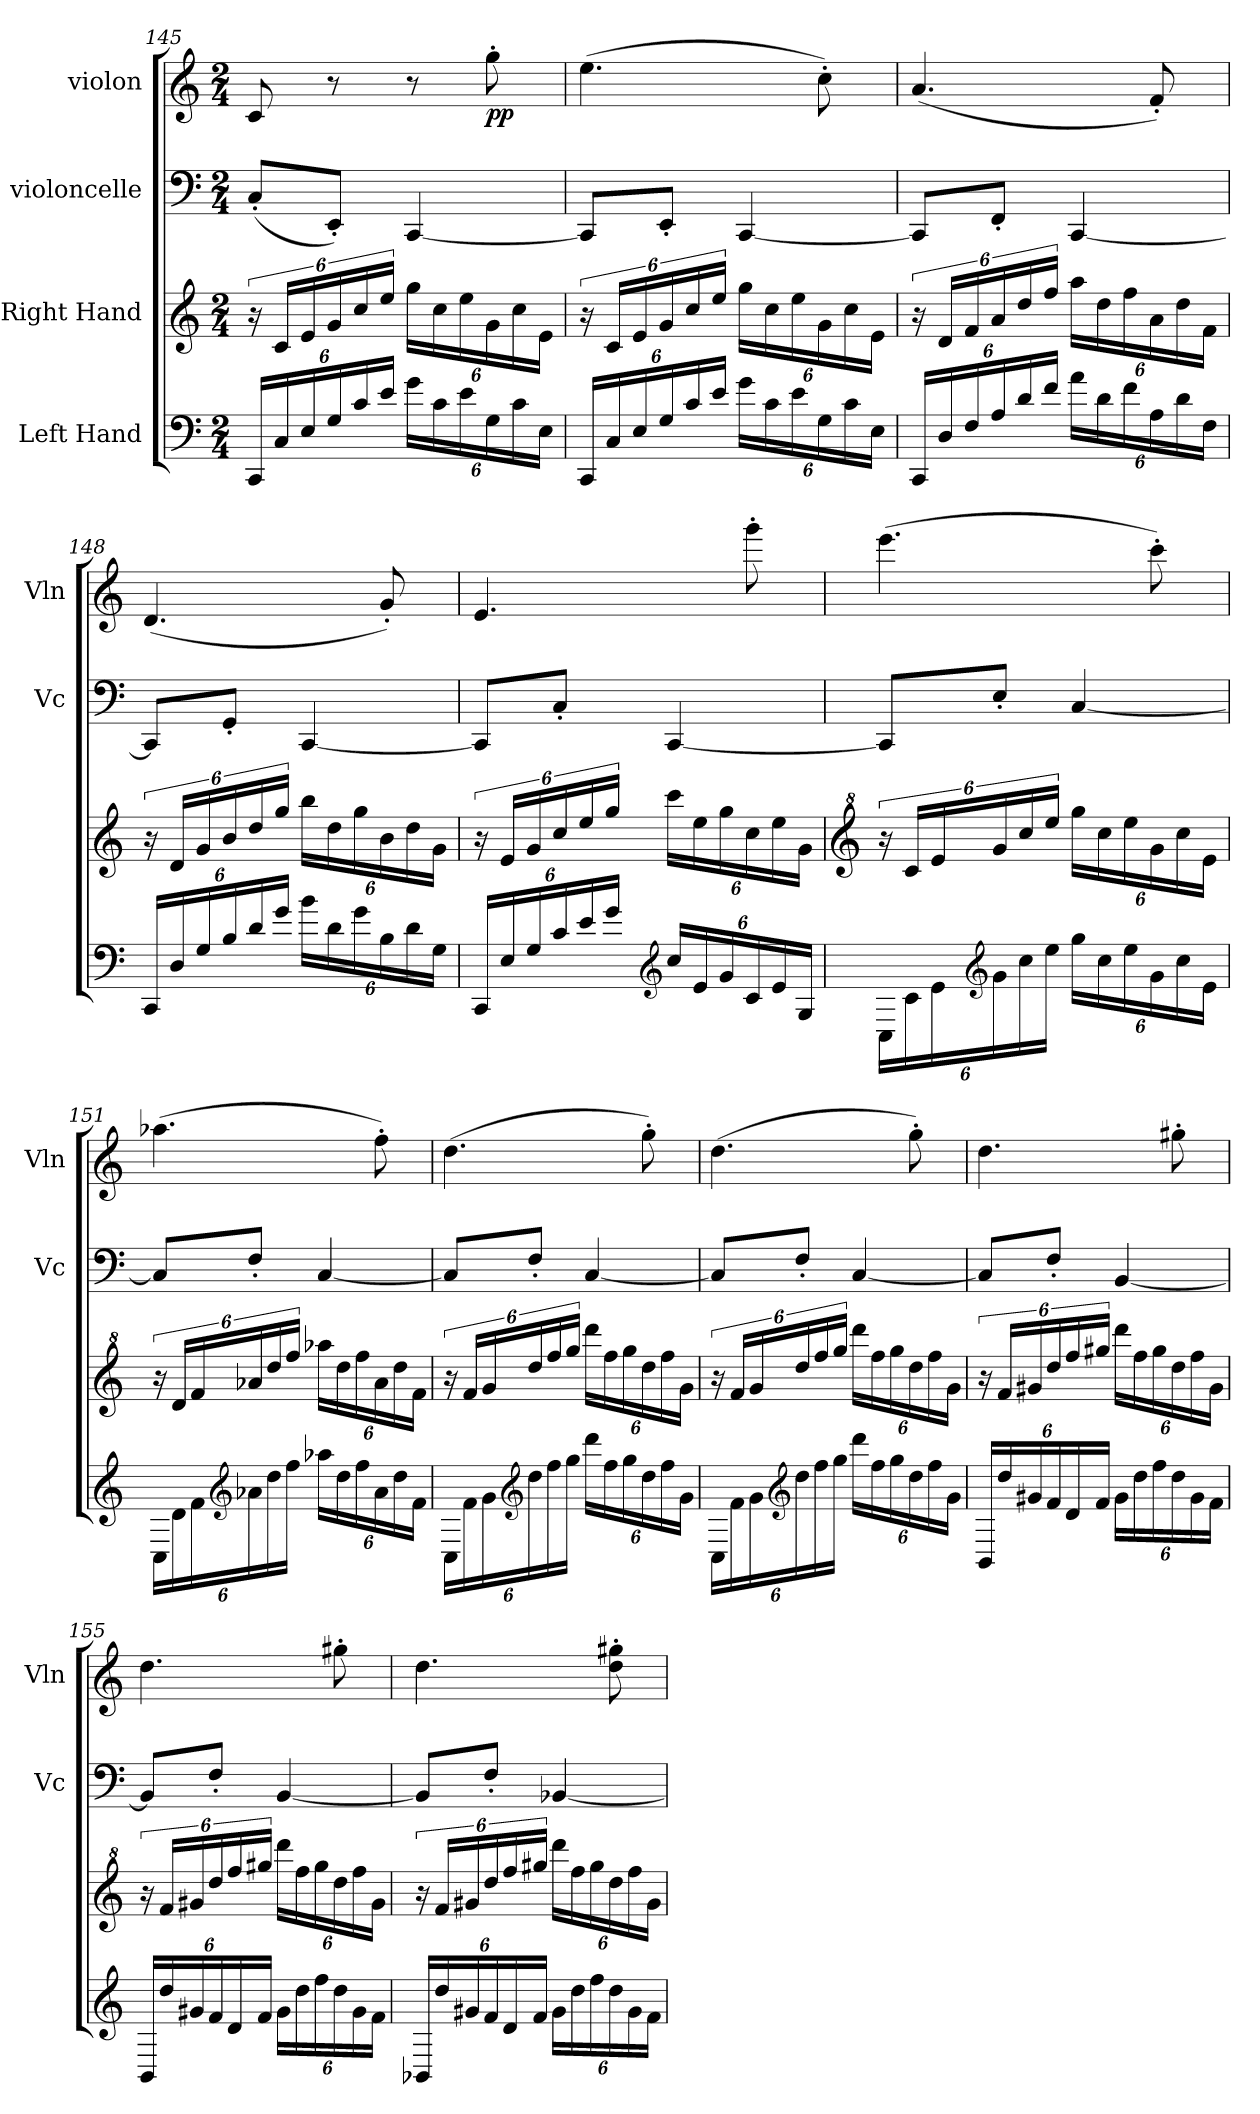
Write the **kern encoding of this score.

**kern	**kern	**kern	**kern	**dynam
*part4	*part3	*part2	*part1	*part1
*staff4	*staff3	*staff2	*staff1	*staff1
*I"Left Hand	*I"Right Hand	*I"violoncelle	*I"violon	*
*	*	*I'Vc	*I'Vln	*
*clefF4	*clefG2	*clefF4	*clefG2	*
*k[]	*k[]	*k[]	*k[]	*
*M2/4	*M2/4	*M2/4	*M2/4	*
*Xbrackettup	*	*	*	*
=145	=145	=145	=145	=145
24CC/LL	24r	(<8C'/L	8c/	.
24C/	24c/LL	.	.	.
24E/	24e/	.	.	.
*	*Xbrackettup	*	*	*
24G/	24g/	8EE'/J)	8r	.
24c/	24cc/	.	.	.
24e/JJ	24ee/JJ	.	.	.
24g\LL	24gg\LL	[4CC/	8r	.
24c\	24cc\	.	.	.
24e\	24ee\	.	.	.
!	!	!	!	!LO:DY:b
24G\	24g\	.	8gg'\	pp
24c\	24cc\	.	.	.
24E\JJ	24e\JJ	.	.	.
=146	=146	=146	=146	=146
*	*brackettup	*	*	*
24CC/LL	24r	8CC/L]	(>4.ee\	.
24C/	24c/LL	.	.	.
24E/	24e/	.	.	.
*	*Xbrackettup	*	*	*
24G/	24g/	8EE'/J	.	.
24c/	24cc/	.	.	.
24e/JJ	24ee/JJ	.	.	.
24g\LL	24gg\LL	[4CC/	.	.
24c\	24cc\	.	.	.
24e\	24ee\	.	.	.
24G\	24g\	.	8cc'\)	.
24c\	24cc\	.	.	.
24E\JJ	24e\JJ	.	.	.
!!LO:PB:g=z
=147	=147	=147	=147	=147
*	*brackettup	*	*	*
24CC/LL	24r	8CC/L]	(<4.a/	.
24D/	24d/LL	.	.	.
24F/	24f/	.	.	.
*	*Xbrackettup	*	*	*
24A/	24a/	8FF'/J	.	.
24d/	24dd/	.	.	.
24f/JJ	24ff/JJ	.	.	.
24a\LL	24aa\LL	[4CC/	.	.
24d\	24dd\	.	.	.
24f\	24ff\	.	.	.
24A\	24a\	.	8f'/)	.
24d\	24dd\	.	.	.
24F\JJ	24f\JJ	.	.	.
=148	=148	=148	=148	=148
*	*brackettup	*	*	*
24CC/LL	24r	8CC/L]	(<4.d/	.
24D/	24d/LL	.	.	.
24G/	24g/	.	.	.
*	*Xbrackettup	*	*	*
24B/	24b/	8GG'/J	.	.
24d/	24dd/	.	.	.
24g/JJ	24gg/JJ	.	.	.
24b\LL	24bb\LL	[4CC/	.	.
24d\	24dd\	.	.	.
24g\	24gg\	.	.	.
24B\	24b\	.	8g'/)	.
24d\	24dd\	.	.	.
24G\JJ	24g\JJ	.	.	.
=149	=149	=149	=149	=149
*	*brackettup	*	*	*
24CC/LL	24r	8CC/L]	4.e/	.
24E/	24e/LL	.	.	.
24G/	24g/	.	.	.
*	*Xbrackettup	*	*	*
24c/	24cc/	8C'/J	.	.
24e/	24ee/	.	.	.
24g/JJ	24gg/JJ	.	.	.
*clefG2	*	*	*	*
24cc/LL	24ccc\LL	[4CC/	.	.
24e/	24ee\	.	.	.
24g/	24gg\	.	.	.
24c/	24cc\	.	8ggg'\	.
24e/	24ee\	.	.	.
24G/JJ	24g\JJ	.	.	.
!!LO:LB:g=z
=150	=150	=150	=150	=150
*	*clefG^2	*	*	*
*	*brackettup	*	*	*
24C\LL	24r	8CC/L]	(>4.eee\	.
24c\	24cc/LL	.	.	.
24e\	24ee/	.	.	.
*clefG2	*	*	*	*
*	*Xbrackettup	*	*	*
24g\	24gg/	8E'/J	.	.
24cc\	24ccc/	.	.	.
24ee\JJ	24eee/JJ	.	.	.
24gg\LL	24ggg\LL	[4C/	.	.
24cc\	24ccc\	.	.	.
24ee\	24eee\	.	.	.
24g\	24gg\	.	8ccc'\)	.
24cc\	24ccc\	.	.	.
24e\JJ	24ee\JJ	.	.	.
=151	=151	=151	=151	=151
*	*brackettup	*	*	*
24C\LL	24r	8C/L]	(>4.aa-X\	.
24d\	24dd/LL	.	.	.
24f\	24ff/	.	.	.
*clefG2	*	*	*	*
*	*Xbrackettup	*	*	*
24a-X\	24aa-X/	8F'/J	.	.
24dd\	24ddd/	.	.	.
24ff\JJ	24fff/JJ	.	.	.
24aa-X\LL	24aaa-X\LL	[4C/	.	.
24dd\	24ddd\	.	.	.
24ff\	24fff\	.	.	.
24a-\	24aa-\	.	8ff'\)	.
24dd\	24ddd\	.	.	.
24f\JJ	24ff\JJ	.	.	.
=152	=152	=152	=152	=152
*	*brackettup	*	*	*
24C\LL	24r	8C/L]	(>4.dd\	.
24f\	24ff/LL	.	.	.
24g\	24gg/	.	.	.
*clefG2	*	*	*	*
*	*Xbrackettup	*	*	*
24dd\	24ddd/	8F'/J	.	.
24ff\	24fff/	.	.	.
24gg\JJ	24ggg/JJ	.	.	.
24ddd\LL	24dddd\LL	[4C/	.	.
24ff\	24fff\	.	.	.
24gg\	24ggg\	.	.	.
24dd\	24ddd\	.	8gg'\)	.
24ff\	24fff\	.	.	.
24g\JJ	24gg\JJ	.	.	.
!!LO:LB:g=z
=153	=153	=153	=153	=153
*	*brackettup	*	*	*
24C\LL	24r	8C/L]	(>4.dd\	.
24f\	24ff/LL	.	.	.
24g\	24gg/	.	.	.
*clefG2	*	*	*	*
*	*Xbrackettup	*	*	*
24dd\	24ddd/	8F'/J	.	.
24ff\	24fff/	.	.	.
24gg\JJ	24ggg/JJ	.	.	.
24ddd\LL	24dddd\LL	[4C/	.	.
24ff\	24fff\	.	.	.
24gg\	24ggg\	.	.	.
24dd\	24ddd\	.	8gg'\)	.
24ff\	24fff\	.	.	.
24g\JJ	24gg\JJ	.	.	.
=154	=154	=154	=154	=154
*	*brackettup	*	*	*
24BB/LL	24r	8C/L]	4.dd\	.
24dd/	24ff/LL	.	.	.
24g#X/	24gg#X/	.	.	.
*	*Xbrackettup	*	*	*
24f/	24ddd/	8F'/J	.	.
24d/	24fff/	.	.	.
24f/JJ	24ggg#X/JJ	.	.	.
24g#\LL	24dddd\LL	[4BB/	.	.
24dd\	24fff\	.	.	.
24ff\	24ggg#\	.	.	.
24dd\	24ddd\	.	8gg#X'\	.
24g#\	24fff\	.	.	.
24f\JJ	24gg#\JJ	.	.	.
=155	=155	=155	=155	=155
*	*brackettup	*	*	*
24BB/LL	24r	8BB/L]	4.dd\	.
24dd/	24ff/LL	.	.	.
24g#X/	24gg#X/	.	.	.
*	*Xbrackettup	*	*	*
24f/	24ddd/	8F'/J	.	.
24d/	24fff/	.	.	.
24f/JJ	24ggg#X/JJ	.	.	.
24g#\LL	24dddd\LL	[4BB/	.	.
24dd\	24fff\	.	.	.
24ff\	24ggg#\	.	.	.
24dd\	24ddd\	.	8gg#X'\	.
24g#\	24fff\	.	.	.
24f\JJ	24gg#\JJ	.	.	.
!!LO:PB:g=z
=156	=156	=156	=156	=156
*	*brackettup	*	*	*
24BB-X/LL	24r	8BB/L]	4.dd\	.
24dd/	24ff/LL	.	.	.
24g#X/	24gg#X/	.	.	.
*	*Xbrackettup	*	*	*
24f/	24ddd/	8F'/J	.	.
24d/	24fff/	.	.	.
24f/JJ	24ggg#X/JJ	.	.	.
24g#\LL	24dddd\LL	[4BB-X/	.	.
24dd\	24fff\	.	.	.
24ff\	24ggg#\	.	.	.
24dd\	24ddd\	.	8dd\' 8gg#X\'	.
24g#\	24fff\	.	.	.
24f\JJ	24gg#\JJ	.	.	.
=	=	=	=	=
*-	*-	*-	*-	*-
